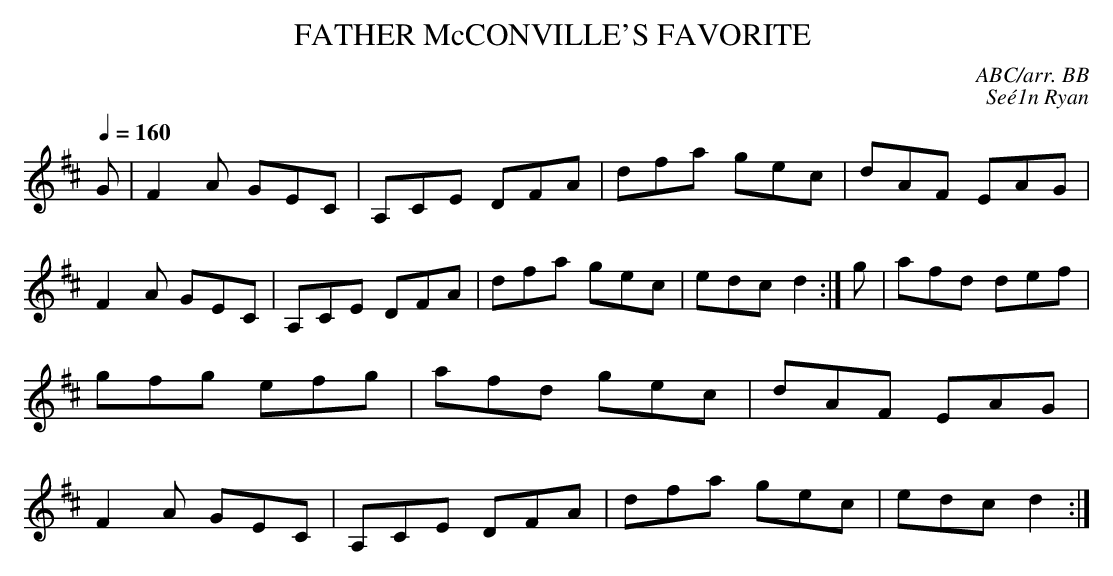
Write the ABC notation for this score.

X:1
T:FATHER McCONVILLE'S FAVORITE \
C:ABC/arr. BB\
C:Se\'e1n Ryan\
Q:1/4=160\
L:1/8\
M:6/8\
K:D\
G|F2A GEC|A,CE DFA|dfa gec|dAF EAG|\
F2A GEC|A,CE DFA|dfa gec|edc d2:|\
g|afd def|gfg efg|afd gec|dAF EAG|\
F2A GEC|A,CE DFA|dfa gec|edc d2:|\
\
\
